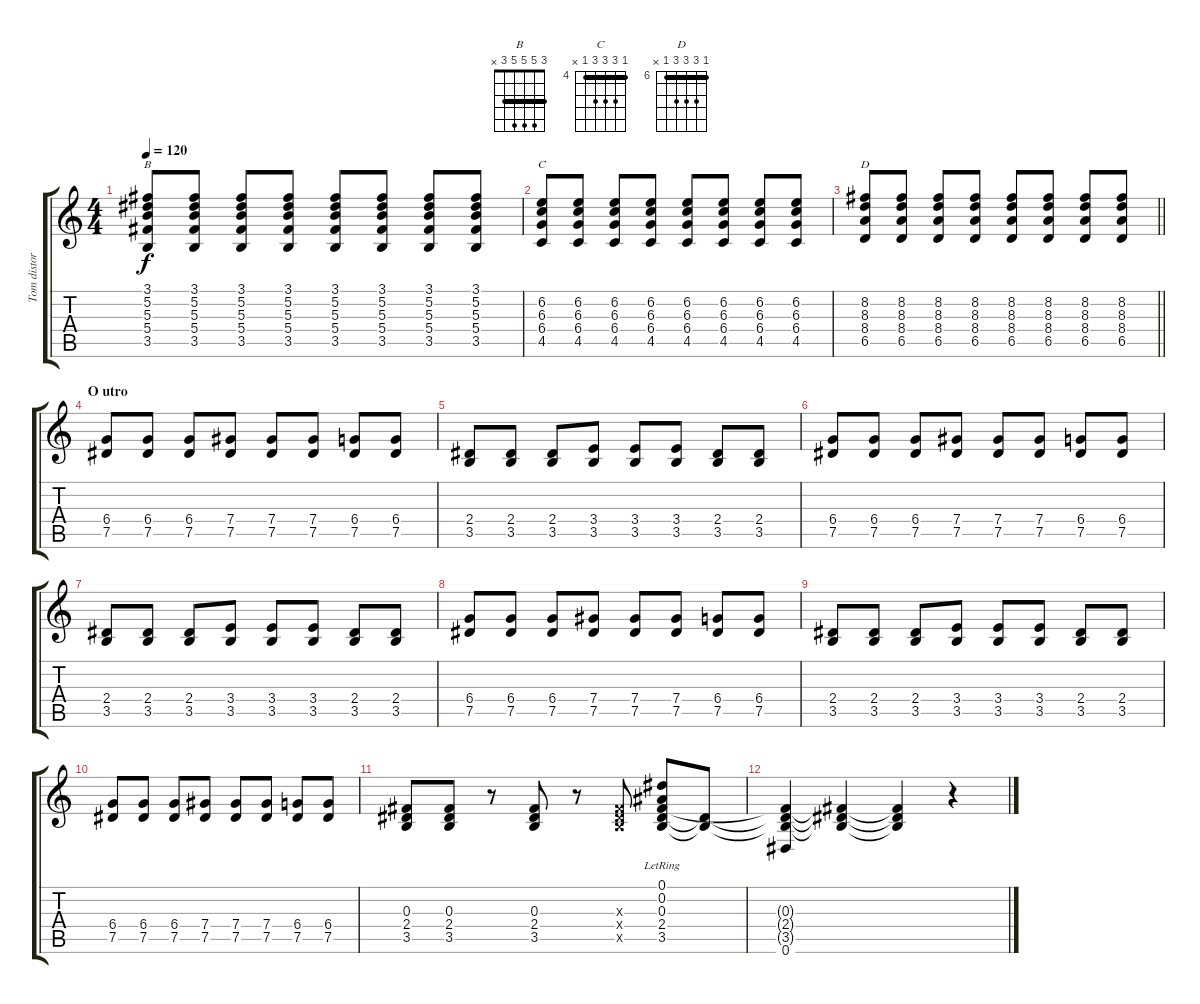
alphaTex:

\track ("Tom distorsion" "Tom distor") {instrument distortionguitar}
\staff {score tabs}
\tuning (Eb4 Bb3 Gb3 Db3 Ab2 Eb2) {hide}
\chord ("B" 3 5 5 5 3 x) {barre 3}
\chord ("C" 4 6 6 6 4 x) {firstfret 4 barre 4}
\chord ("D" 6 8 8 8 6 x) {firstfret 6 barre 6}
\ts (4 4)
\tempo 120
\clef g2
\ks c
(3.1 5.2 5.3 5.4 3.5).8{ch "B" dy f} (3.1 5.2 5.3 5.4 3.5).8 (3.1 5.2 5.3 5.4 3.5).8 (3.1 5.2 5.3 5.4 3.5).8 (3.1 5.2 5.3 5.4 3.5).8 (3.1 5.2 5.3 5.4 3.5).8 (3.1 5.2 5.3 5.4 3.5).8 (3.1 5.2 5.3 5.4 3.5).8 |
(6.2 6.3 6.4 4.5).8{ch "C"} (6.2 6.3 6.4 4.5).8 (6.2 6.3 6.4 4.5).8 (6.2 6.3 6.4 4.5).8 (6.2 6.3 6.4 4.5).8 (6.2 6.3 6.4 4.5).8 (6.2 6.3 6.4 4.5).8 (6.2 6.3 6.4 4.5).8 |
\barLineRight lightlight
(8.2 8.3 8.4 6.5).8{ch "D"} (8.2 8.3 8.4 6.5).8 (8.2 8.3 8.4 6.5).8 (8.2 8.3 8.4 6.5).8 (8.2 8.3 8.4 6.5).8 (8.2 8.3 8.4 6.5).8 (8.2 8.3 8.4 6.5).8 (8.2 8.3 8.4 6.5).8 |
\section ("" "O utro")
(6.4 7.5).8 (6.4 7.5).8 (6.4 7.5).8 (7.4 7.5).8 (7.4 7.5).8 (7.4 7.5).8 (6.4 7.5).8 (6.4 7.5).8 |
(2.4 3.5).8 (2.4 3.5).8 (2.4 3.5).8 (3.4 3.5).8 (3.4 3.5).8 (3.4 3.5).8 (2.4 3.5).8 (2.4 3.5).8 |
(6.4 7.5).8 (6.4 7.5).8 (6.4 7.5).8 (7.4 7.5).8 (7.4 7.5).8 (7.4 7.5).8 (6.4 7.5).8 (6.4 7.5).8 |
(2.4 3.5).8 (2.4 3.5).8 (2.4 3.5).8 (3.4 3.5).8 (3.4 3.5).8 (3.4 3.5).8 (2.4 3.5).8 (2.4 3.5).8 |
(6.4 7.5).8 (6.4 7.5).8 (6.4 7.5).8 (7.4 7.5).8 (7.4 7.5).8 (7.4 7.5).8 (6.4 7.5).8 (6.4 7.5).8 |
(2.4 3.5).8 (2.4 3.5).8 (2.4 3.5).8 (3.4 3.5).8 (3.4 3.5).8 (3.4 3.5).8 (2.4 3.5).8 (2.4 3.5).8 |
(6.4 7.5).8 (6.4 7.5).8 (6.4 7.5).8 (7.4 7.5).8 (7.4 7.5).8 (7.4 7.5).8 (6.4 7.5).8 (6.4 7.5).8 |
(0.3 2.4 3.5).8 (0.3 2.4 3.5).8 r.8 (0.3 2.4 3.5).8 r.8 (0.3{x} 2.4{x} 3.5{x}).8 (0.1{lr} 0.2 0.3 2.4 3.5).8 (2.4{t} 3.5{t}).8 |
(0.3{t} 2.4{t} 3.5{t} 0.6).4 (0.3{t} 2.4{t} 3.5{t}).4 (0.3{t} 2.4{t} 3.5{t}).4 r.4
